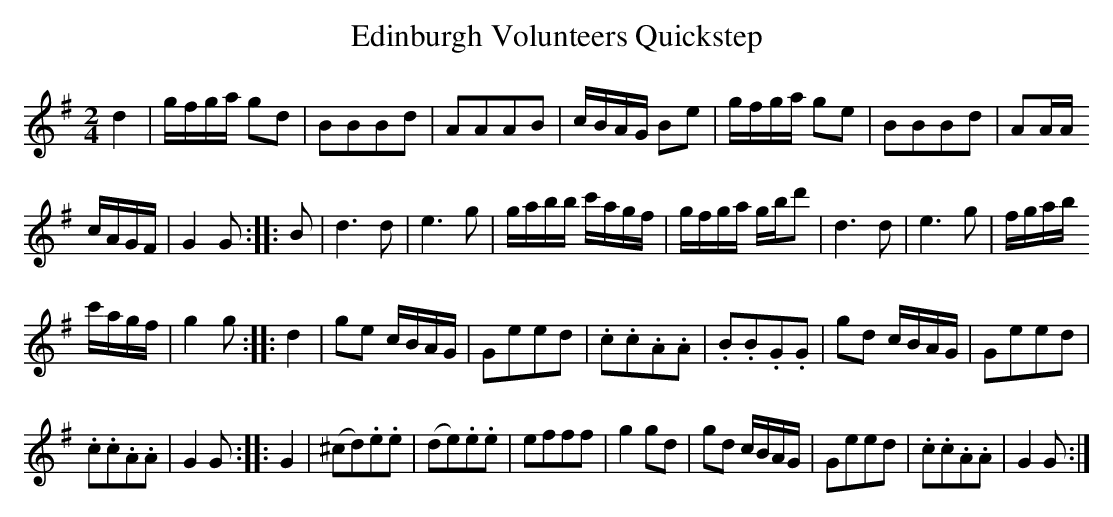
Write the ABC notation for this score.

X:1.1
T:Edinburgh Volunteers Quickstep
M:2/4
L:1/8
K:G
d2 | g/f/g/a/ gd | BBBd | AAAB | c/B/A/G/ Be | g/f/g/a/ ge | BBBd | AA/A/
c/A/G/F/  | G2G :|:B |d6/2d | e6/2g | g/a/b/b/ c'/a/g/f/ | g/f/g/a/ g/b/d' | d6/2 d | e6/2g | f/g/a/b/
c'/a/g/f/ | g2g :|: d2 |ge c/B/A/G/ | Geed | .c.c.A.A | .B.B.G.G | gd c/B/A/G/ | Geed |
.c.c.A.A  | G2G :|: G2 |(^cd).e.e | (de).e.e | efff | g2gd | gd c/B/A/G/ | Geed | .c.c.A.A | G2G:|
